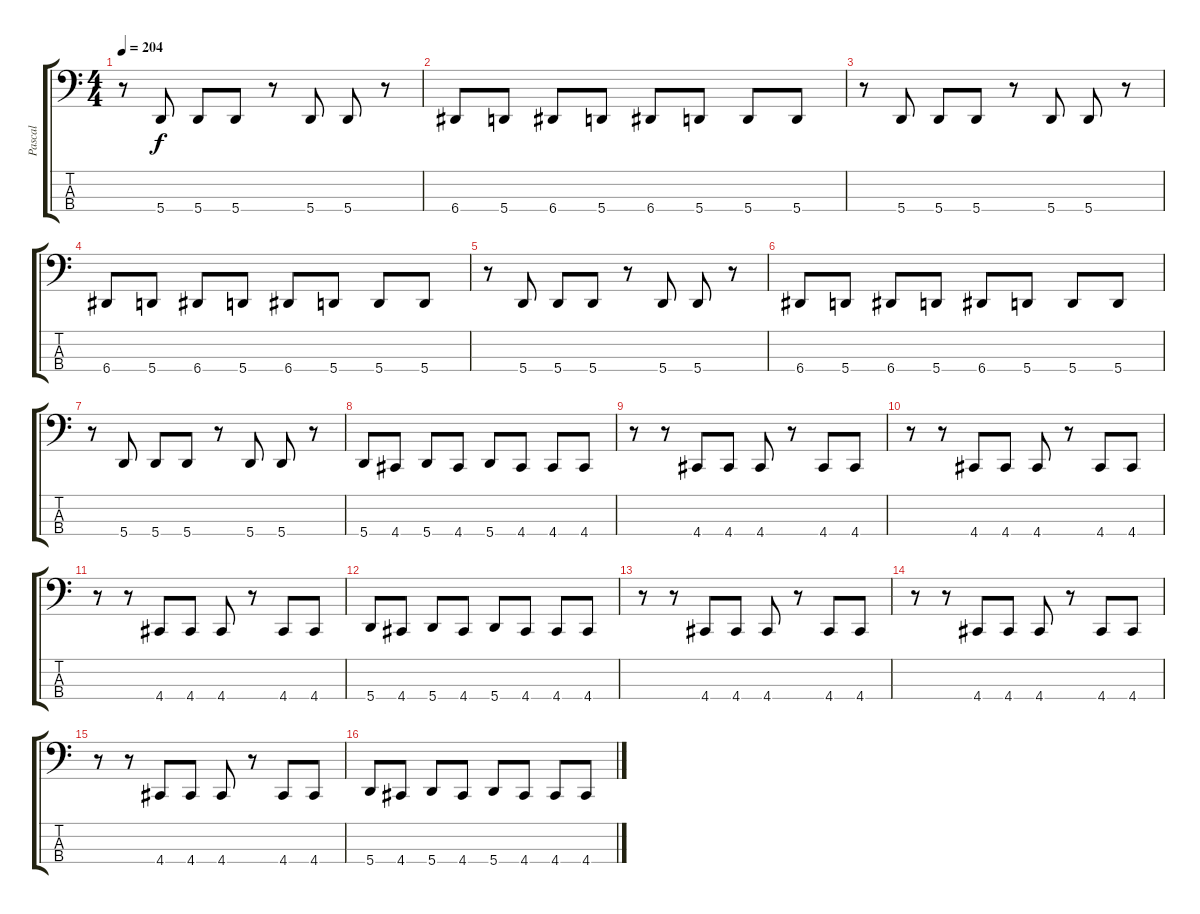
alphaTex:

\track ("Pascal" "Pascal") {instrument electricbasspick}
\staff {score tabs}
\tuning (D2 A1 E1 A0) {hide}
\ts (4 4)
\tempo 204
\clef f4
\ks c
r.8{dy f} 5.4.8 5.4.8 5.4.8 r.8 5.4.8 5.4.8 r.8 |
6.4.8 5.4.8 6.4.8 5.4.8 6.4.8 5.4.8 5.4.8 5.4.8 |
r.8 5.4.8 5.4.8 5.4.8 r.8 5.4.8 5.4.8 r.8 |
6.4.8 5.4.8 6.4.8 5.4.8 6.4.8 5.4.8 5.4.8 5.4.8 |
r.8 5.4.8 5.4.8 5.4.8 r.8 5.4.8 5.4.8 r.8 |
6.4.8 5.4.8 6.4.8 5.4.8 6.4.8 5.4.8 5.4.8 5.4.8 |
r.8 5.4.8 5.4.8 5.4.8 r.8 5.4.8 5.4.8 r.8 |
5.4.8 4.4.8 5.4.8 4.4.8 5.4.8 4.4.8 4.4.8 4.4.8 |
r.8 r.8 4.4.8 4.4.8 4.4.8 r.8 4.4.8 4.4.8 |
r.8 r.8 4.4.8 4.4.8 4.4.8 r.8 4.4.8 4.4.8 |
r.8 r.8 4.4.8 4.4.8 4.4.8 r.8 4.4.8 4.4.8 |
5.4.8 4.4.8 5.4.8 4.4.8 5.4.8 4.4.8 4.4.8 4.4.8 |
r.8 r.8 4.4.8 4.4.8 4.4.8 r.8 4.4.8 4.4.8 |
r.8 r.8 4.4.8 4.4.8 4.4.8 r.8 4.4.8 4.4.8 |
r.8 r.8 4.4.8 4.4.8 4.4.8 r.8 4.4.8 4.4.8 |
5.4.8 4.4.8 5.4.8 4.4.8 5.4.8 4.4.8 4.4.8 4.4.8
